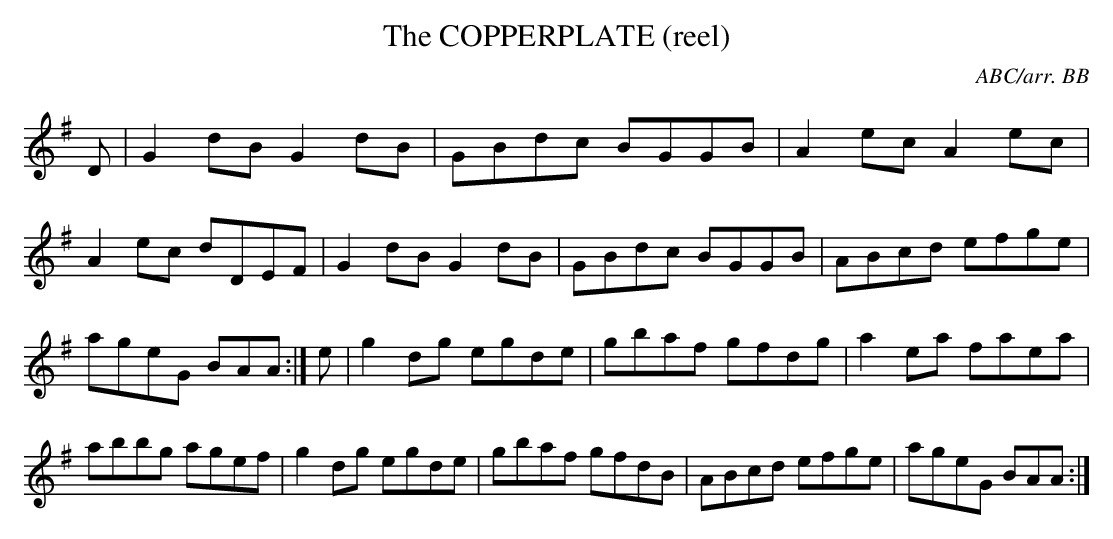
X:1
T:COPPERPLATE (reel), The\
C:ABC/arr. BB\
M:C\
K:Ador\
D|G2dB G2dB|GBdc BGGB|A2ec A2ec|A2ec dDEF|\
G2dB G2dB|GBdc BGGB|ABcd efge|ageG BAA :|\
e|g2dg egde|gbaf gfdg|a2ea faea|abbg agef|\
g2dg egde|gbaf gfdB|ABcd efge|ageG BAA :|\
\
\
